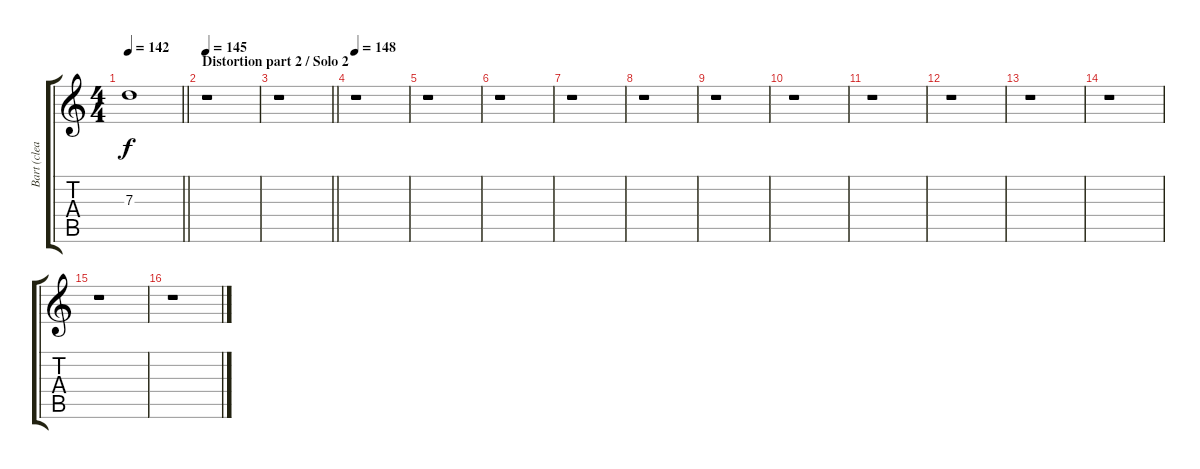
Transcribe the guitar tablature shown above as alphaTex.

\track ("Bart (clean)" "Bart (clea") {instrument electricguitarclean}
\staff {score tabs}
\tuning (E4 B3 G3 D3 A2 E2) {hide}
\ts (4 4)
\tempo 142
\clef g2
\barLineRight lightlight
\ks c
7.3{t}.1{dy f} |
\section ("" "Distortion part 2 / Solo 2")
\tempo 145
r.1 |
\barLineRight lightlight
r.1 |
\tempo 148
r.1 |
r.1 |
r.1 |
r.1 |
r.1 |
r.1 |
r.1 |
r.1 |
r.1 |
r.1 |
r.1 |
r.1 |
r.1
